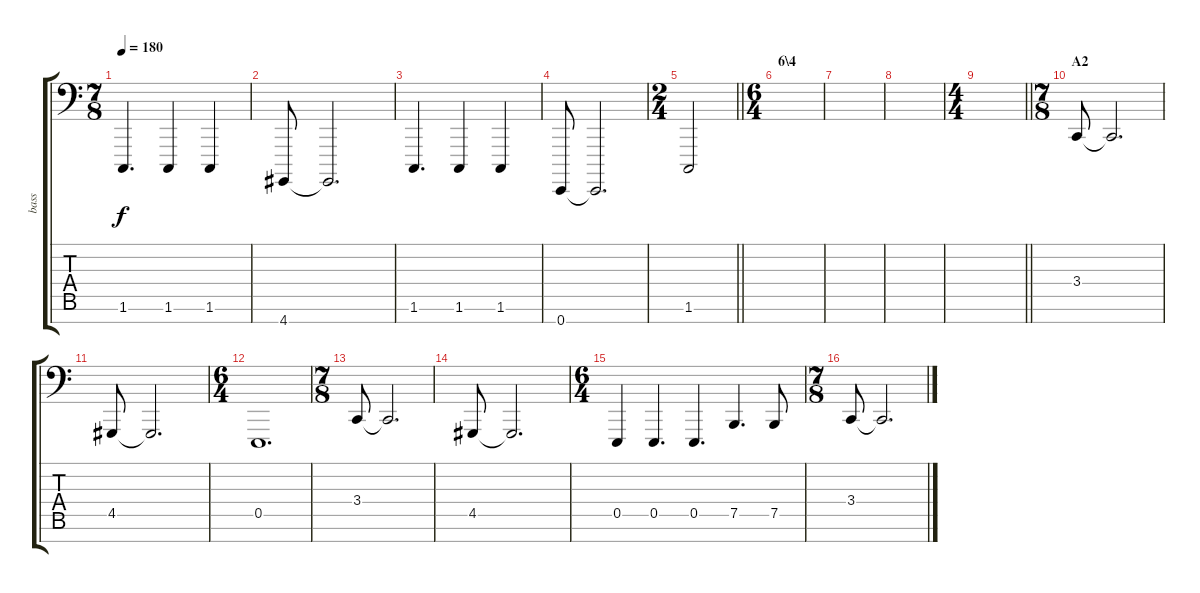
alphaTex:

\track ("bass" "bass") {instrument lead2sawtooth}
\staff {score tabs}
\tuning (B2 Gb2 D2 A1 E1 B0 E0) {hide}
\ts (7 8)
\tempo 180
\clef f4
\ks c
1.6.4{d dy f} 1.6.4 1.6.4 |
4.7.8 4.7{t}.2{d} |
1.6.4{d} 1.6.4 1.6.4 |
0.7.8 0.7{t}.2{d} |
\ts (2 4)
\barLineRight lightlight
1.6.2 |
\ts (6 4)
\section ("" "6\\4")
|
|
|
\ts (4 4)
\barLineRight lightlight
|
\ts (7 8)
\section ("" "A2")
3.4.8{volume 13 instrument lead2sawtooth} 3.4{t}.2{d} |
4.5.8 4.5{t}.2{d} |
\ts (6 4)
0.5.1{d} |
\ts (7 8)
3.4.8 3.4{t}.2{d} |
4.5.8 4.5{t}.2{d} |
\ts (6 4)
0.5.4 0.5.4{d} 0.5.4{d} 7.5.4{d} 7.5.8 |
\ts (7 8)
3.4.8 3.4{t}.2{d}
